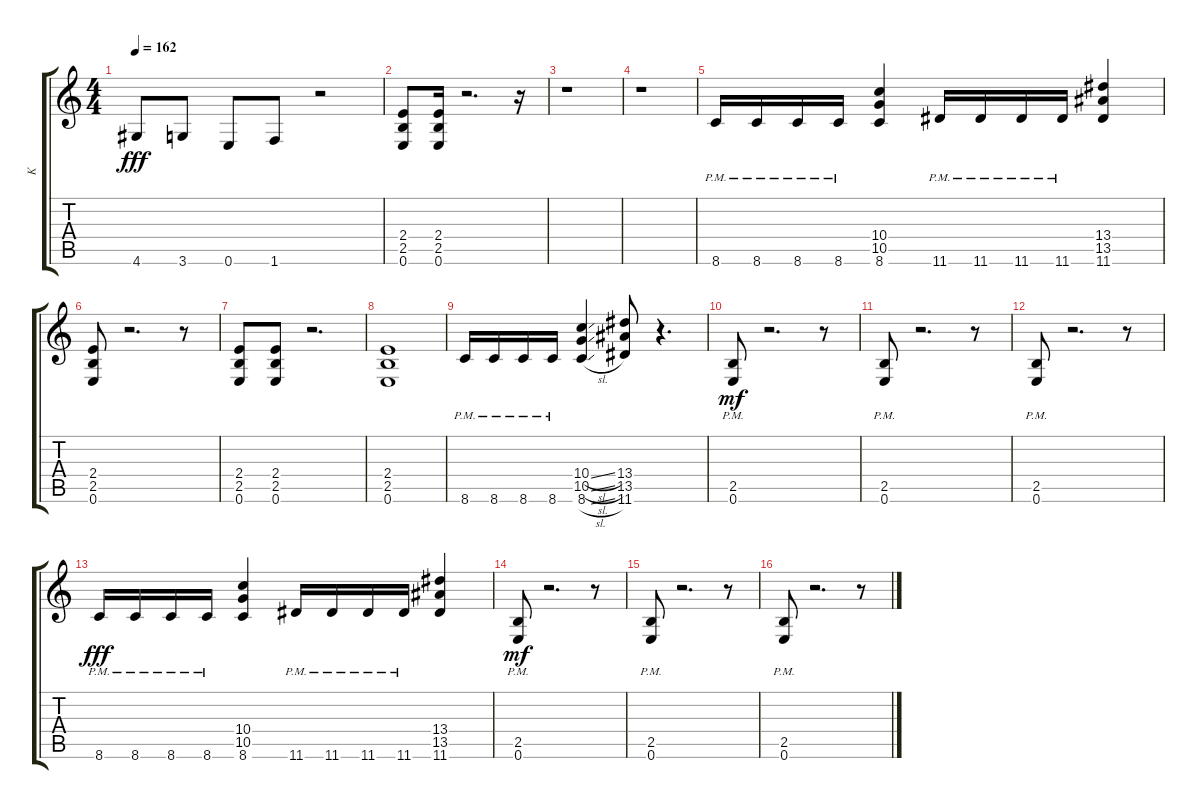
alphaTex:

\track ("K" "K") {instrument distortionguitar}
\staff {score tabs}
\tuning (E4 B3 G3 D3 A2 E2) {hide}
\ts (4 4)
\tempo 162
\clef g2
\ks c
4.6.8{dy fff} 3.6.8 0.6.8 1.6.8 r.2 |
(2.4 2.5 0.6).8 (2.4 2.5 0.6).16 r.2{d} r.16 |
r.1 |
r.1 |
8.6{pm}.16 8.6{pm}.16 8.6{pm}.16 8.6{pm}.16 (10.4 10.5 8.6).4 11.6{pm}.16 11.6{pm}.16 11.6{pm}.16 11.6{pm}.16 (13.4 13.5 11.6).4 |
(2.4 2.5 0.6).8 r.2{d} r.8 |
(2.4 2.5 0.6).8 (2.4 2.5 0.6).8 r.2{d} |
(2.4 2.5 0.6).1 |
8.6{pm}.16 8.6{pm}.16 8.6{pm}.16 8.6{pm}.16 (10.4{sl} 10.5{sl} 8.6{sl}).4 (13.4 13.5 11.6).8 r.4{d} |
(2.5{pm} 0.6{pm}).8{dy mf} r.2{d} r.8 |
(2.5{pm} 0.6{pm}).8 r.2{d} r.8 |
(2.5{pm} 0.6{pm}).8 r.2{d} r.8 |
8.6{pm}.16{dy fff} 8.6{pm}.16 8.6{pm}.16 8.6{pm}.16 (10.4 10.5 8.6).4 11.6{pm}.16 11.6{pm}.16 11.6{pm}.16 11.6{pm}.16 (13.4 13.5 11.6).4 |
(2.5{pm} 0.6{pm}).8{dy mf} r.2{d} r.8 |
(2.5{pm} 0.6{pm}).8 r.2{d} r.8 |
(2.5{pm} 0.6{pm}).8 r.2{d} r.8
